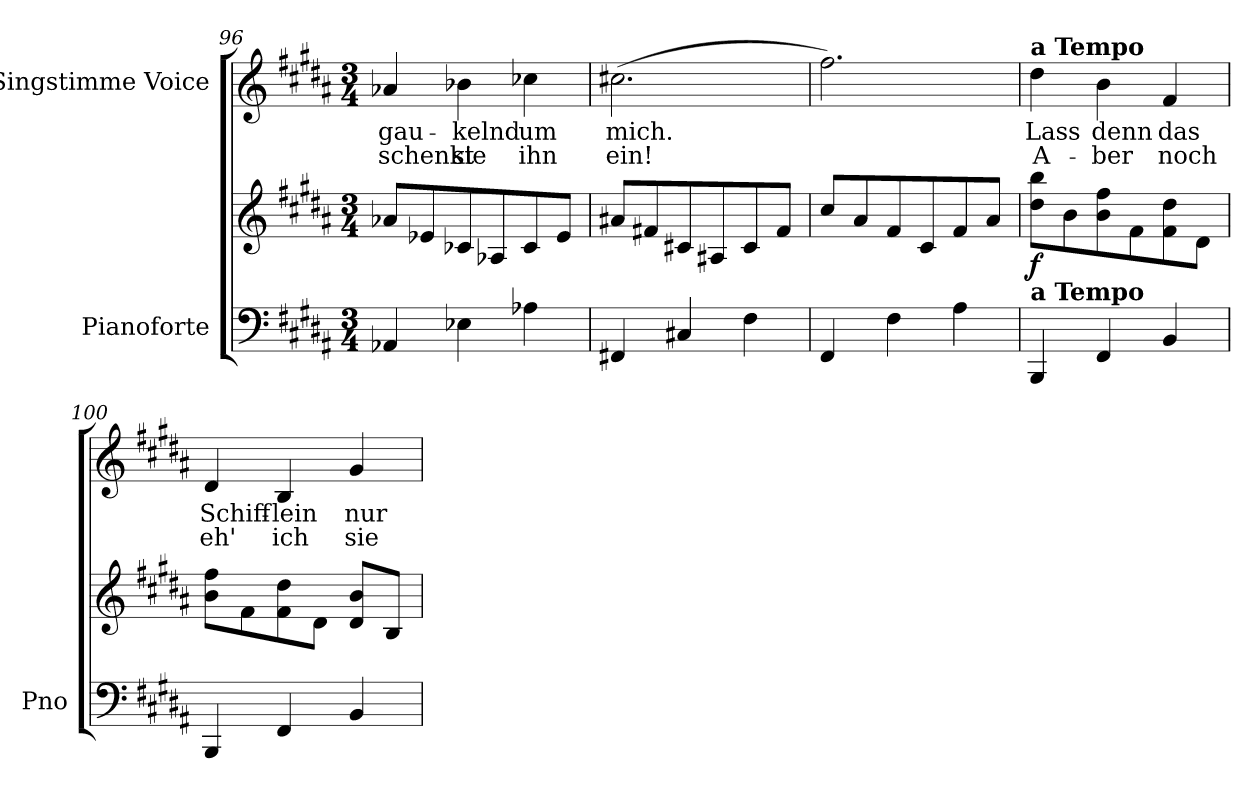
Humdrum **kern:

**kern	**kern	**dynam	**kern	**text	**text
*part2	*part2	*part2	*part1	*part1	*part1
*staff3	*staff2	*staff2/3	*staff1	*staff1	*staff1
*I"Pianoforte	*	*	*I"Singstimme Voice	*	*
*I'Pno	*	*	*	*	*
*clefF4	*clefG2	*	*clefG2	*	*
*k[f#c#g#d#a#]	*k[f#c#g#d#a#]	*	*k[f#c#g#d#a#]	*	*
*M3/4	*M3/4	*	*M3/4	*	*
=96	=96	=96	=96	=96	=96
4AA-X/	8a-X/L	.	4a-X/	gau-	schenkt
.	8e-X/	.	.	.	.
4E-X\	8c-X/	.	4b-X\	-kelnd	sie
.	8A-X/	.	.	.	.
4A-X\	8c-/	.	4cc-X\	um	ihn
.	8e-/J	.	.	.	.
=97	=97	=97	=97	=97	=97
4FF#X/	8a#X/L	.	(2.cc#X\	mich.	ein!
.	8f#X/	.	.	.	.
4C#X/	8c#X/	.	.	.	.
.	8A#X/	.	.	.	.
4F#\	8c#/	.	.	.	.
.	8f#/J	.	.	.	.
=98	=98	=98	=98	=98	=98
4FF#/	8cc#/L	.	2.ff#\)	.	.
.	8a#/	.	.	.	.
4F#\	8f#/	.	.	.	.
.	8c#/	.	.	.	.
4A#\	8f#/	.	.	.	.
.	8a#/J	.	.	.	.
=99	=99	=99	=99	=99	=99
!	!	!	!LO:TX:a:B:t=a Tempo	!	!
!LO:TX:a:B:t=a Tempo	!	!	!	!	!
!	!	!LO:DY:b	!	!	!
4BBB/	8dd#\ 8bb\L	f	4dd#\	Lass	A-
.	8b\	.	.	.	.
4FF#/	8b\ 8ff#\	.	4b\	denn	-ber
.	8f#\	.	.	.	.
4BB/	8f#\ 8dd#\	.	4f#/	das	noch
.	8d#\J	.	.	.	.
=100	=100	=100	=100	=100	=100
4BBB/	8b\ 8ff#\L	.	4d#/	Schiff-	eh'
.	8f#\	.	.	.	.
4FF#/	8f#\ 8dd#\	.	4B/	-lein	ich
.	8d#\J	.	.	.	.
4BB/	8d#/ 8b/L	.	4g#/	nur	sie
.	8B/J	.	.	.	.
=	=	=	=	=	=
*-	*-	*-	*-	*-	*-
